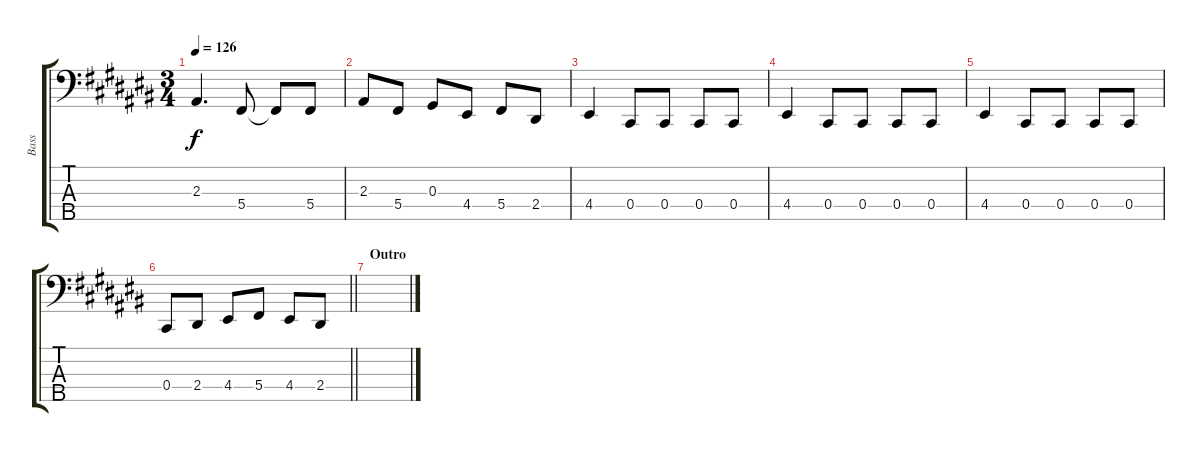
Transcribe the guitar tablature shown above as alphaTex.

\track ("Bass" "Bass") {instrument electricbasspick}
\staff {score tabs}
\tuning (Gb2 Db2 Ab1 Db1 Bb0) {hide}
\ts (3 4)
\tempo 126
\clef f4
\ks c#
2.3.4{d dy f} 5.4.8 5.4{t}.8 5.4.8 |
2.3.8 5.4.8 0.3.8 4.4.8 5.4.8 2.4.8 |
4.4.4 0.4.8 0.4.8 0.4.8 0.4.8 |
4.4.4 0.4.8 0.4.8 0.4.8 0.4.8 |
4.4.4 0.4.8 0.4.8 0.4.8 0.4.8 |
\barLineRight lightlight
0.4.8 2.4.8 4.4.8 5.4.8 4.4.8 2.4.8 |
\section ("" "Outro")
